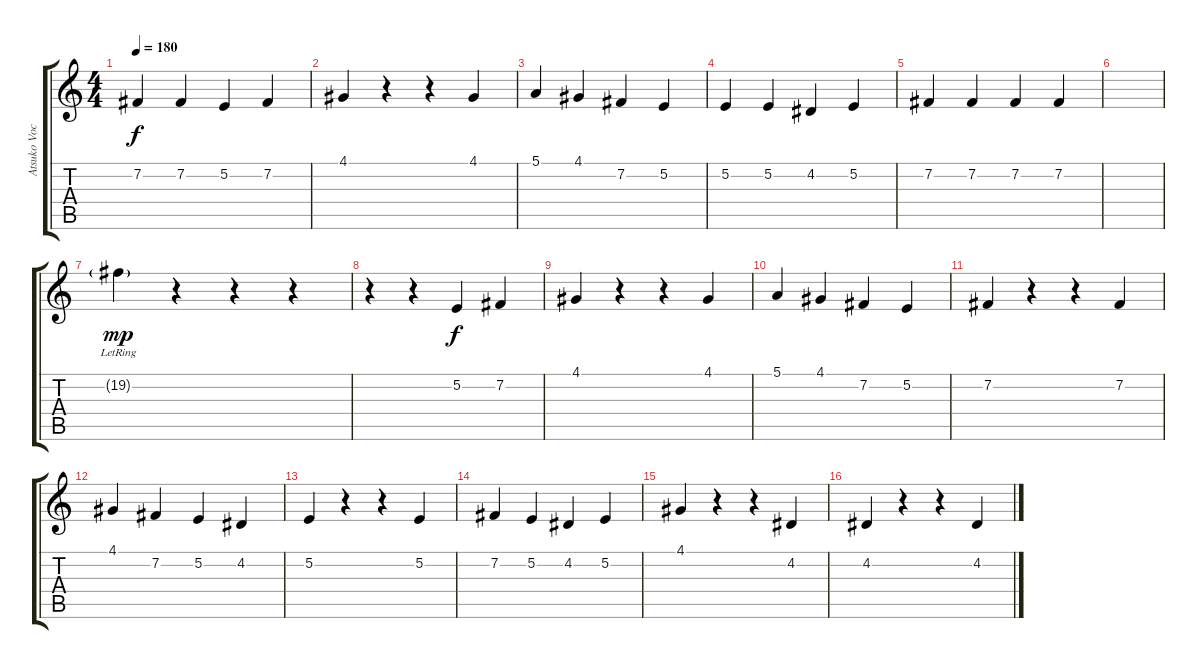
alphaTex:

\track ("Atsuko Vocal" "Atsuko Voc") {instrument musicbox}
\staff {score tabs}
\tuning (E4 B3 G3 D3 A2 E2) {hide}
\ts (4 4)
\tempo 180
\clef g2
\ks c
7.2.4{dy f} 7.2.4 5.2.4 7.2.4 |
4.1.4 r.4 r.4 4.1.4 |
5.1.4 4.1.4 7.2.4 5.2.4 |
5.2.4 5.2.4 4.2.4 5.2.4 |
7.2.4 7.2.4 7.2.4 7.2.4 |
|
19.2{g lr}.4{dy mp} r.4 r.4 r.4 |
r.4 r.4 5.2.4{dy f} 7.2.4 |
4.1.4 r.4 r.4 4.1.4 |
5.1.4 4.1.4 7.2.4 5.2.4 |
7.2.4 r.4 r.4 7.2.4 |
4.1.4 7.2.4 5.2.4 4.2.4 |
5.2.4 r.4 r.4 5.2.4 |
7.2.4 5.2.4 4.2.4 5.2.4 |
4.1.4 r.4 r.4 4.2.4 |
4.2.4 r.4 r.4 4.2.4
